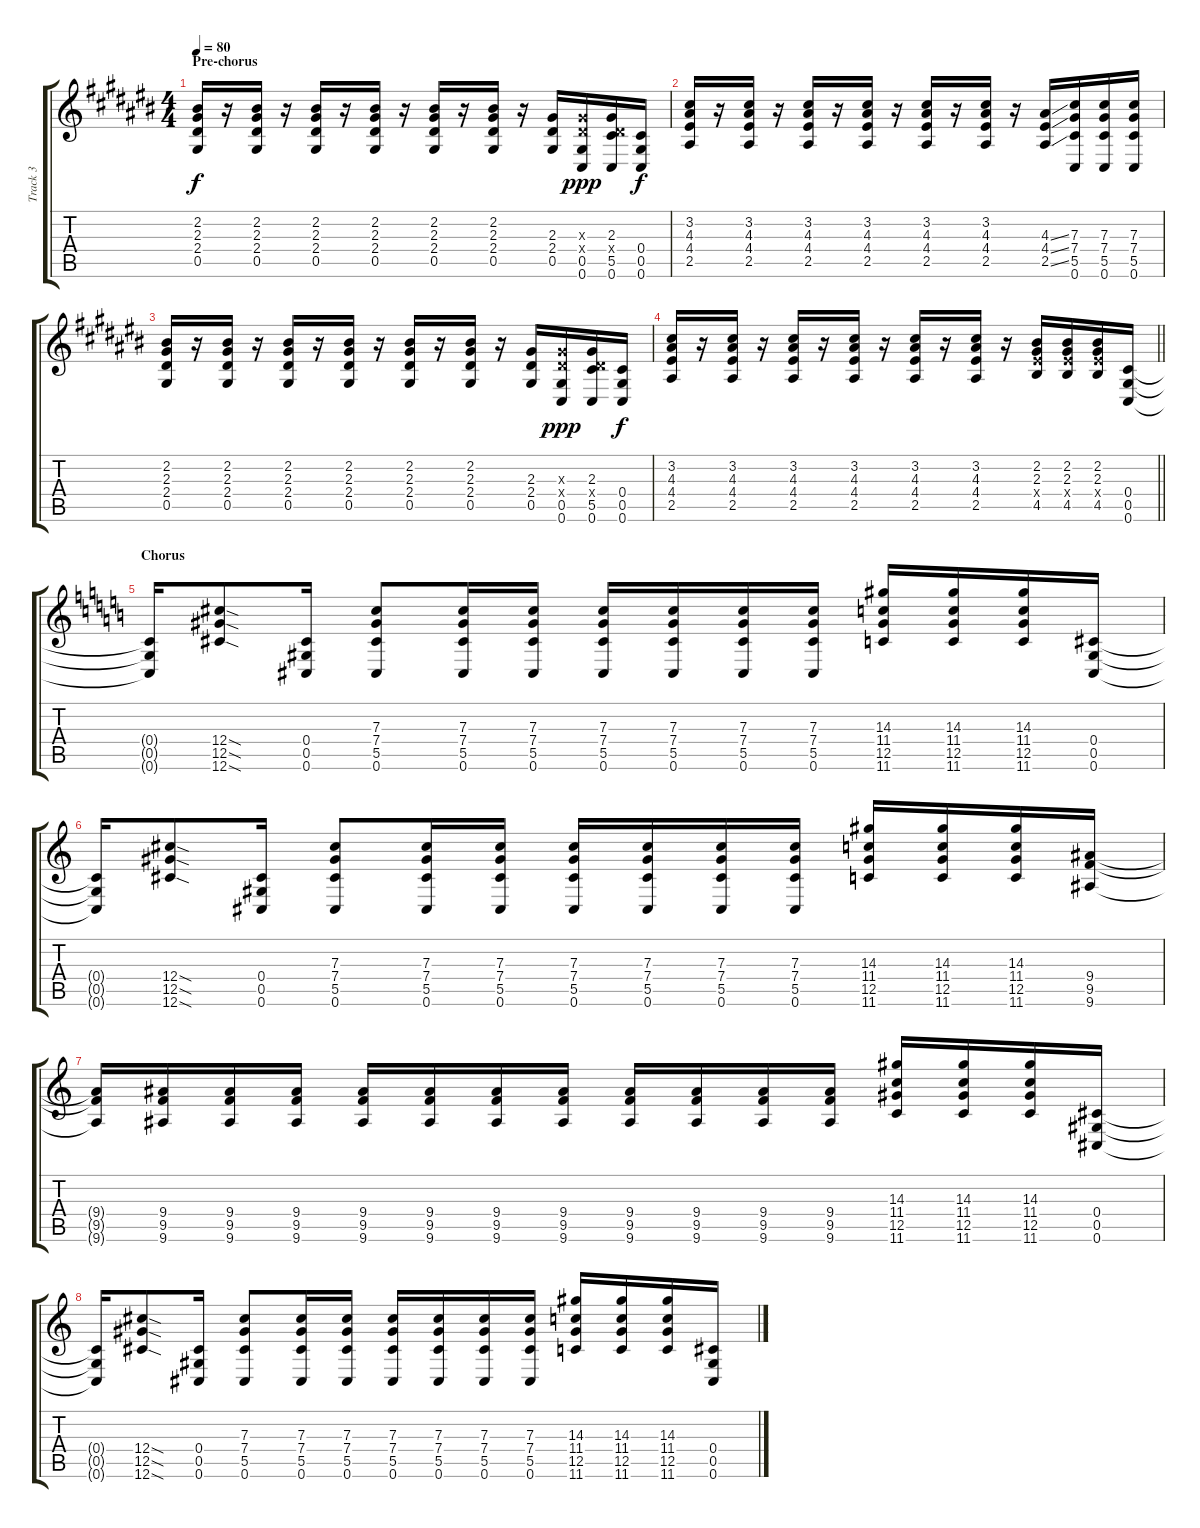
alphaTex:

\track ("Track 3" "Track 3") {instrument overdrivenguitar}
\staff {score tabs}
\tuning (Eb4 Bb3 Gb3 Db3 Ab2 Db2) {hide}
\ts (4 4)
\section ("" "Pre-chorus")
\tempo 80
\clef g2
\ks c#
(2.2 2.3 2.4 0.5).16{dy f} r.16 (2.2 2.3 2.4 0.5).16 r.16 (2.2 2.3 2.4 0.5).16 r.16 (2.2 2.3 2.4 0.5).16 r.16 (2.2 2.3 2.4 0.5).16 r.16 (2.2 2.3 2.4 0.5).16 r.16 (2.3 2.4 0.5).16 (2.3{x} 2.4{x} 0.5 0.6).16{dy ppp} (2.3 2.4{x} 5.5 0.6).16 (0.4 0.5 0.6).16{dy f} |
(3.2 4.3 4.4 2.5).16 r.16 (3.2 4.3 4.4 2.5).16 r.16 (3.2 4.3 4.4 2.5).16 r.16 (3.2 4.3 4.4 2.5).16 r.16 (3.2 4.3 4.4 2.5).16 r.16 (3.2 4.3 4.4 2.5).16 r.16 (4.3{ss} 4.4{ss} 2.5{ss}).16 (7.3 7.4 5.5 0.6).16 (7.3 7.4 5.5 0.6).16 (7.3 7.4 5.5 0.6).16 |
(2.2 2.3 2.4 0.5).16 r.16 (2.2 2.3 2.4 0.5).16 r.16 (2.2 2.3 2.4 0.5).16 r.16 (2.2 2.3 2.4 0.5).16 r.16 (2.2 2.3 2.4 0.5).16 r.16 (2.2 2.3 2.4 0.5).16 r.16 (2.3 2.4 0.5).16 (2.3{x} 2.4{x} 0.5 0.6).16{dy ppp} (2.3 2.4{x} 5.5 0.6).16 (0.4 0.5 0.6).16{dy f} |
\barLineRight lightlight
(3.2 4.3 4.4 2.5).16 r.16 (3.2 4.3 4.4 2.5).16 r.16 (3.2 4.3 4.4 2.5).16 r.16 (3.2 4.3 4.4 2.5).16 r.16 (3.2 4.3 4.4 2.5).16 r.16 (3.2 4.3 4.4 2.5).16 r.16 (2.2 2.3 4.4{x} 4.5).16 (2.2 2.3 4.4{x} 4.5).16 (2.2 2.3 4.4{x} 4.5).16 (0.4 0.5 0.6).16 |
\section ("" "Chorus")
\ks c
(0.4{t} 0.5{t} 0.6{t}).16 (12.4{sod} 12.5{sod} 12.6{sod}).8 (0.4 0.5 0.6).16 (7.3 7.4 5.5 0.6).8 (7.3 7.4 5.5 0.6).16 (7.3 7.4 5.5 0.6).16 (7.3 7.4 5.5 0.6).16 (7.3 7.4 5.5 0.6).16 (7.3 7.4 5.5 0.6).16 (7.3 7.4 5.5 0.6).16 (14.3 11.4 12.5 11.6).16 (14.3 11.4 12.5 11.6).16 (14.3 11.4 12.5 11.6).16 (0.4 0.5 0.6).16 |
(0.4{t} 0.5{t} 0.6{t}).16 (12.4{sod} 12.5{sod} 12.6{sod}).8 (0.4 0.5 0.6).16 (7.3 7.4 5.5 0.6).8 (7.3 7.4 5.5 0.6).16 (7.3 7.4 5.5 0.6).16 (7.3 7.4 5.5 0.6).16 (7.3 7.4 5.5 0.6).16 (7.3 7.4 5.5 0.6).16 (7.3 7.4 5.5 0.6).16 (14.3 11.4 12.5 11.6).16 (14.3 11.4 12.5 11.6).16 (14.3 11.4 12.5 11.6).16 (9.4 9.5 9.6).16 |
(9.4{t} 9.5{t} 9.6{t}).16 (9.4 9.5 9.6).16 (9.4 9.5 9.6).16 (9.4 9.5 9.6).16 (9.4 9.5 9.6).16 (9.4 9.5 9.6).16 (9.4 9.5 9.6).16 (9.4 9.5 9.6).16 (9.4 9.5 9.6).16 (9.4 9.5 9.6).16 (9.4 9.5 9.6).16 (9.4 9.5 9.6).16 (14.3 11.4 12.5 11.6).16 (14.3 11.4 12.5 11.6).16 (14.3 11.4 12.5 11.6).16 (0.4 0.5 0.6).16 |
(0.4{t} 0.5{t} 0.6{t}).16 (12.4{sod} 12.5{sod} 12.6{sod}).8 (0.4 0.5 0.6).16 (7.3 7.4 5.5 0.6).8 (7.3 7.4 5.5 0.6).16 (7.3 7.4 5.5 0.6).16 (7.3 7.4 5.5 0.6).16 (7.3 7.4 5.5 0.6).16 (7.3 7.4 5.5 0.6).16 (7.3 7.4 5.5 0.6).16 (14.3 11.4 12.5 11.6).16 (14.3 11.4 12.5 11.6).16 (14.3 11.4 12.5 11.6).16 (0.4 0.5 0.6).16
